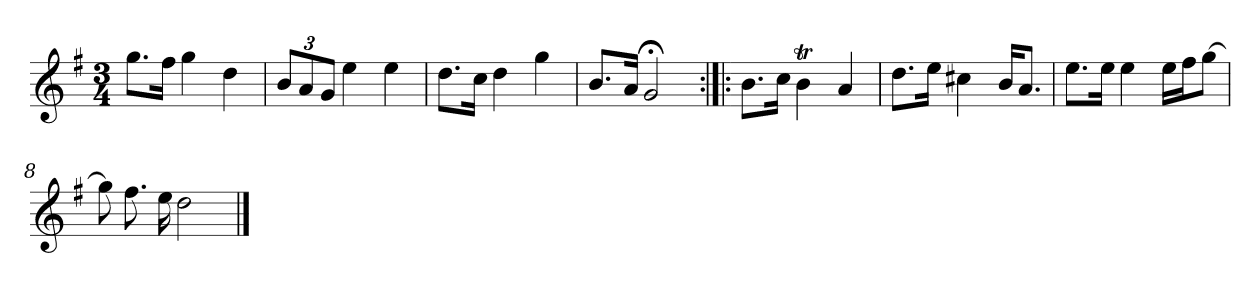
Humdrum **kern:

**kern
*part1
*staff1
*clefG2
*k[f#]
*G:
*M3/4
*MM138
=1
8.gg\L
16ff#\Jk
4gg
4dd
=2
12b/L
12a/
12g/J
4ee
4ee
=3
8.dd\L
16cc\Jk
4dd
4gg
=4
8.b/L
16a/Jk
2g;<
=5:|!|:
8.b\L
16cc\Jk
4bt
4a
=6
8.dd\L
16ee\Jk
4cc#X
16b/KL
8.a/J
=7
8.ee\L
16ee\Jk
4ee
16ee\LL
16ff#\J
[8gg\J
=8
8gg]
8.ff#
16ee
2dd
==
*-
